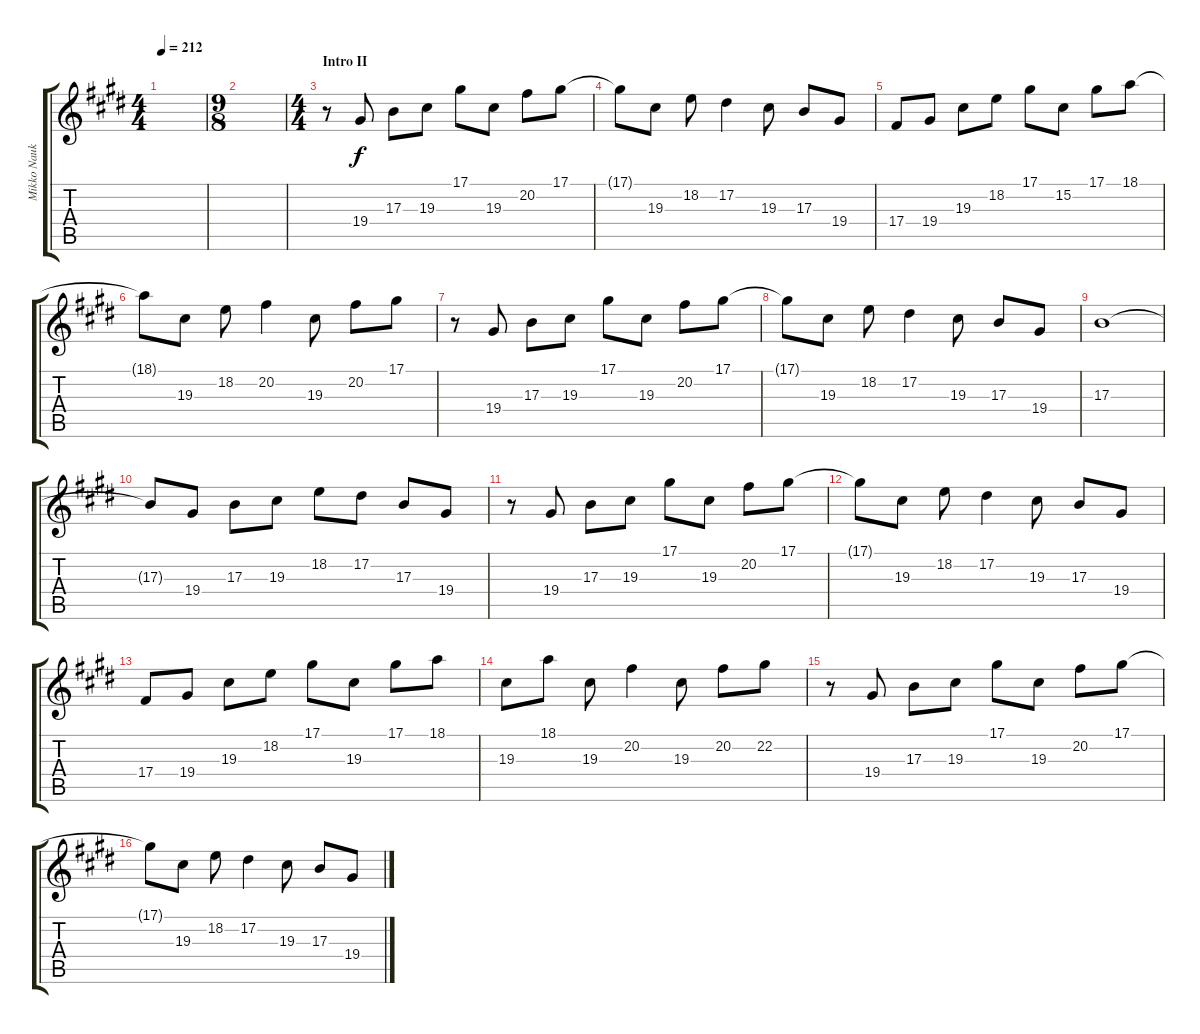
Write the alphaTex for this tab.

\track ("Mikko Naukkarinen - Keyboards" "Mikko Nauk") {instrument lead1square}
\staff {score tabs}
\tuning (Eb4 Bb3 Gb3 Db3 Ab2 Eb2) {hide}
\ts (4 4)
\tempo 212
\clef g2
\ks c#minor
|
\ts (9 8)
|
\ts (4 4)
\section ("" "Intro II")
r.8{balance 10} 19.4.8 17.3.8 19.3.8 17.1.8 19.3.8 20.2.8 17.1.8 |
17.1{t}.8 19.3.8 18.2.8 17.2.4 19.3.8 17.3.8 19.4.8 |
17.4.8 19.4.8 19.3.8 18.2.8 17.1.8 15.2.8 17.1.8 18.1.8 |
18.1{t}.8 19.3.8 18.2.8 20.2.4 19.3.8 20.2.8 17.1.8 |
r.8 19.4.8 17.3.8 19.3.8 17.1.8 19.3.8 20.2.8 17.1.8 |
17.1{t}.8 19.3.8 18.2.8 17.2.4 19.3.8 17.3.8 19.4.8 |
17.3.1 |
17.3{t}.8 19.4.8 17.3.8 19.3.8 18.2.8 17.2.8 17.3.8 19.4.8 |
r.8 19.4.8 17.3.8 19.3.8 17.1.8 19.3.8 20.2.8 17.1.8 |
17.1{t}.8 19.3.8 18.2.8 17.2.4 19.3.8 17.3.8 19.4.8 |
17.4.8 19.4.8 19.3.8 18.2.8 17.1.8 19.3.8 17.1.8 18.1.8 |
19.3.8 18.1.8 19.3.8 20.2.4 19.3.8 20.2.8 22.2.8 |
r.8 19.4.8 17.3.8 19.3.8 17.1.8 19.3.8 20.2.8 17.1.8 |
17.1{t}.8 19.3.8 18.2.8 17.2.4 19.3.8 17.3.8 19.4.8
